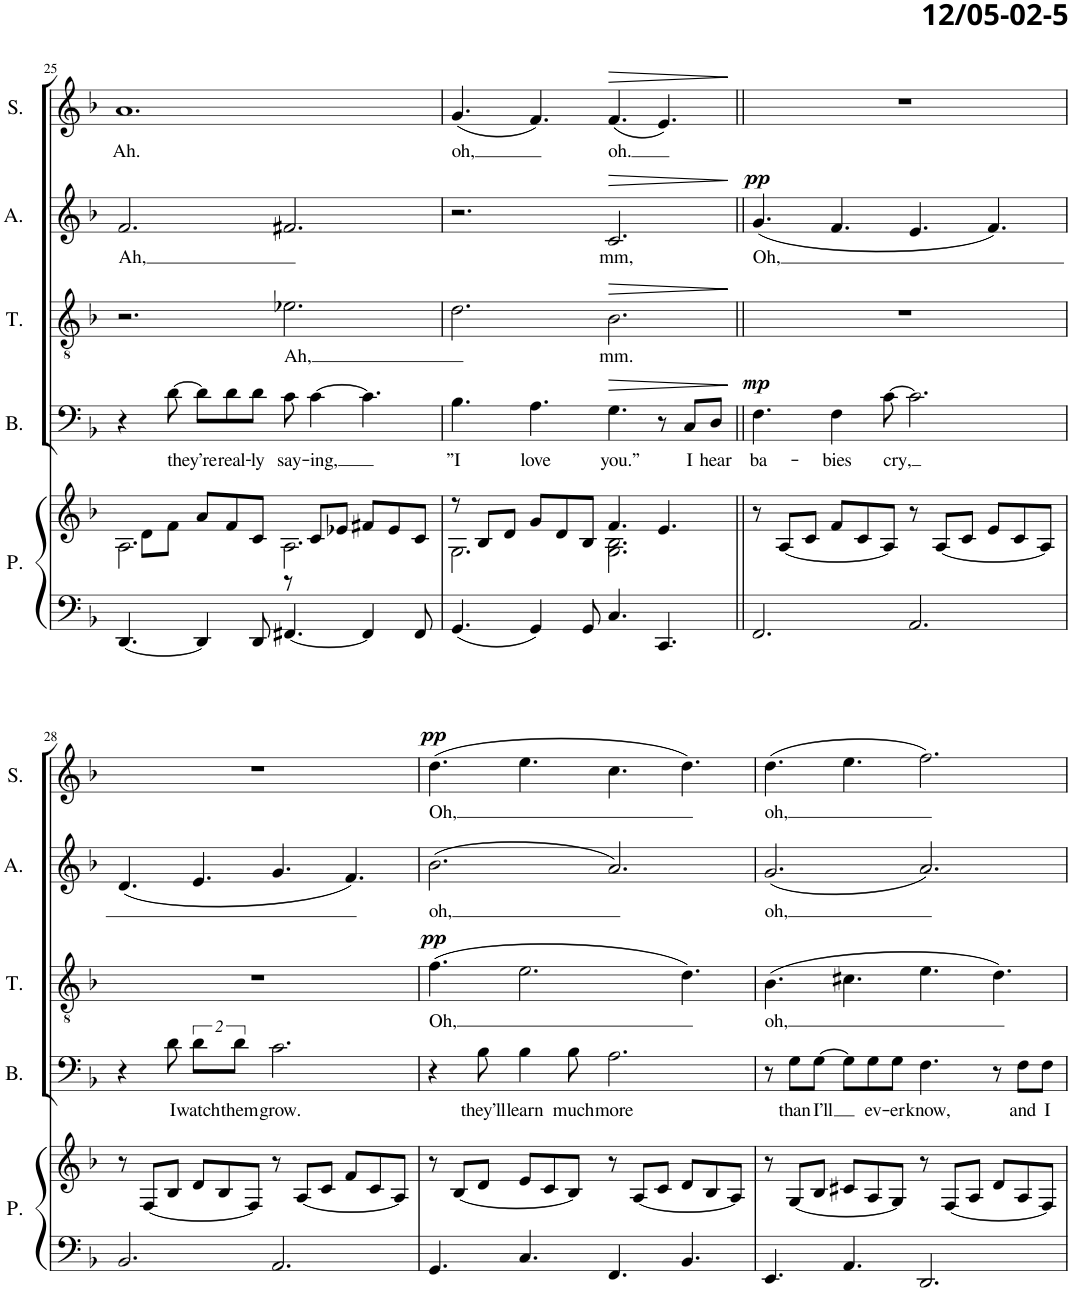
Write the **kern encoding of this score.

**kern	**kern	**kern	**text	**dynam	**kern	**text	**dynam	**kern	**text	**dynam	**kern	**text	**dynam
*part5	*part5	*part4	*part4	*part4	*part3	*part3	*part3	*part2	*part2	*part2	*part1	*part1	*part1
*staff6	*staff5	*staff4	*staff4	*staff4	*staff3	*staff3	*staff3	*staff2	*staff2	*staff2	*staff1	*staff1	*staff1
*I"Piano	*	*I"Bas	*	*	*I"Tenor	*	*	*I"Alt	*	*	*I"Sopraan	*	*
*I'P.	*	*I'B.	*	*	*I'T.	*	*	*I'A.	*	*	*I'S.	*	*
!!LO:PB:g=z
*clefF4	*clefG2	*clefF4	*	*	*clefGv2	*	*	*clefG2	*	*	*clefG2	*	*
*k[b-]	*k[b-]	*k[b-]	*	*	*k[b-]	*	*	*k[b-]	*	*	*k[b-]	*	*
*M12/8	*M12/8	*M12/8	*	*	*M12/8	*	*	*M12/8	*	*	*M12/8	*	*
=25	=25	=25	=25	=25	=25	=25	=25	=25	=25	=25	=25	=25	=25
*	*^	*	*	*	*	*	*	*	*	*	*	*	*
!	!	!	!	!	!	!	!	!	!	!LO:LY:b	!	!	!LO:LY:b	!
[4.DD/	2.A\	8ryy	4r	.	.	2.r	.	.	2.f/	Ah,	.	1.a	Ah.	.
.	.	8d\L	.	.	.	.	.	.	.	.	.	.	.	.
!	!	!	!	!LO:LY:b	!	!	!	!	!	!	!	!	!	!
.	.	8f\J	[8d\	they’re	.	.	.	.	.	.	.	.	.	.
4DD/]	.	8a/L	8d\L]	.	.	.	.	.	.	.	.	.	.	.
!	!	!	!	!LO:LY:b	!	!	!	!	!	!	!	!	!	!
.	.	8f/	8d\	real-	.	.	.	.	.	.	.	.	.	.
!	!	!	!	!LO:LY:b	!	!	!	!	!	!	!	!	!	!
8DD/	.	8c/J	8d\J	-ly	.	.	.	.	.	.	.	.	.	.
!	!	!	!	!LO:LY:b	!	!	!LO:LY:b	!	!	!	!	!	!	!
[4.FF#X/	2.A\	8r	8c\	say-	.	2.e-X\	Ah,	.	2.f#X/	.	.	.	.	.
!	!	!	!	!LO:LY:b	!	!	!	!	!	!	!	!	!	!
.	.	8c/L	[4c\	-ing,	.	.	.	.	.	.	.	.	.	.
.	.	8e-X/J	.	.	.	.	.	.	.	.	.	.	.	.
4FF#/]	.	8f#X/L	4.c\]	.	.	.	.	.	.	.	.	.	.	.
.	.	8e-/	.	.	.	.	.	.	.	.	.	.	.	.
8FF#/	.	8c/J	.	.	.	.	.	.	.	.	.	.	.	.
=26	=26	=26	=26	=26	=26	=26	=26	=26	=26	=26	=26	=26	=26	=26
!	!	!	!	!LO:LY:b	!	!	!	!	!	!	!	!	!LO:LY:b	!
4.GG/	8r	2.G\	4.B-\	”I	.	2.d\	.	.	2.r	.	.	(4.g/	oh,	.
.	8B-/L	.	.	.	.	.	.	.	.	.	.	.	.	.
.	8d/J	.	.	.	.	.	.	.	.	.	.	.	.	.
!	!	!	!	!LO:LY:b	!	!	!	!	!	!	!	!	!	!
4GG/	8g/L	.	4.A\	love	.	.	.	.	.	.	.	4.f/)	.	.
.	8d/	.	.	.	.	.	.	.	.	.	.	.	.	.
8GG/	8B-/J	.	.	.	.	.	.	.	.	.	.	.	.	.
!	!	!	!	!LO:LY:b	!LO:HP:b	!	!LO:LY:b	!LO:HP:b	!	!LO:LY:b	!LO:HP:b	!	!LO:LY:b	!LO:HP:b
4.C/	4.f/	2.G\ 2.B-\	4.G\	you.”	>	2.B-\	mm.	>	2.c/	mm,	>	(4.f/	oh.	>
4.CC/	4.e/	.	8r	.	.	.	.	.	.	.	.	4.e/)	.	.
!	!	!	!	!LO:LY:b	!	!	!	!	!	!	!	!	!	!
.	.	.	8C/L	I	.	.	.	.	.	.	.	.	.	.
!	!	!	!	!LO:LY:b	!	!	!	!	!	!	!	!	!	!
.	.	.	8D/J	hear	.	.	.	.	.	.	.	.	.	.
*	*v	*v	*	*	*	*	*	*	*	*	*	*	*	*
.	.	.	.	]	.	.	]	.	.	]	.	.	]
=27||	=27||	=27||	=27||	=27||	=27||	=27||	=27||	=27||	=27||	=27||	=27||	=27||	=27||
!	!	!	!LO:LY:b	!LO:DY:a	!	!	!	!	!LO:LY:b	!LO:DY:a	!	!	!
2.FF/	8r	4.F\	ba-	mp	1.r	.	.	(4.g/	Oh,	pp	1.r	.	.
.	[8A/L	.	.	.	.	.	.	.	.	.	.	.	.
.	8c/J	.	.	.	.	.	.	.	.	.	.	.	.
!	!	!	!LO:LY:b	!	!	!	!	!	!	!	!	!	!
.	8f/L	4F\	-bies	.	.	.	.	4.f/	.	.	.	.	.
.	8c/	.	.	.	.	.	.	.	.	.	.	.	.
!	!	!	!LO:LY:b	!	!	!	!	!	!	!	!	!	!
.	8A/J]	[8c\	cry,	.	.	.	.	.	.	.	.	.	.
2.AA/	8r	2.c\]	.	.	.	.	.	4.e/	.	.	.	.	.
.	[8A/L	.	.	.	.	.	.	.	.	.	.	.	.
.	8c/J	.	.	.	.	.	.	.	.	.	.	.	.
.	8e/L	.	.	.	.	.	.	4.f/)	.	.	.	.	.
.	8c/	.	.	.	.	.	.	.	.	.	.	.	.
.	8A/J]	.	.	.	.	.	.	.	.	.	.	.	.
!!LO:LB:g=z
=28	=28	=28	=28	=28	=28	=28	=28	=28	=28	=28	=28	=28	=28
2.BB-/	8r	4r	.	.	1.r	.	.	(4.d/	.	.	1.r	.	.
.	[8F/L	.	.	.	.	.	.	.	.	.	.	.	.
!	!	!	!LO:LY:b	!	!	!	!	!	!	!	!	!	!
.	8B-/J	8d\	I	.	.	.	.	.	.	.	.	.	.
!	!	!	!LO:LY:b	!	!	!	!	!	!	!	!	!	!
.	8d/L	16%3d\L	watch	.	.	.	.	4.e/	.	.	.	.	.
.	8B-/	.	.	.	.	.	.	.	.	.	.	.	.
!	!	!	!LO:LY:b	!	!	!	!	!	!	!	!	!	!
.	.	16%3d\J	them	.	.	.	.	.	.	.	.	.	.
.	8F/J]	.	.	.	.	.	.	.	.	.	.	.	.
!	!	!	!LO:LY:b	!	!	!	!	!	!	!	!	!	!
2.AA/	8r	2.c\	grow.	.	.	.	.	4.g/	.	.	.	.	.
.	[8A/L	.	.	.	.	.	.	.	.	.	.	.	.
.	8c/J	.	.	.	.	.	.	.	.	.	.	.	.
.	8f/L	.	.	.	.	.	.	4.f/)	.	.	.	.	.
.	8c/	.	.	.	.	.	.	.	.	.	.	.	.
.	8A/J]	.	.	.	.	.	.	.	.	.	.	.	.
=29	=29	=29	=29	=29	=29	=29	=29	=29	=29	=29	=29	=29	=29
!	!	!	!	!	!	!LO:LY:b	!LO:DY:a	!	!LO:LY:b	!	!	!LO:LY:b	!LO:DY:a
4.GG/	8r	4r	.	.	(4.f\	Oh,	pp	(2.b-\	oh,	.	(4.dd\	Oh,	pp
.	[8B-/L	.	.	.	.	.	.	.	.	.	.	.	.
!	!	!	!LO:LY:b	!	!	!	!	!	!	!	!	!	!
.	8d/J	8B-\	they’ll	.	.	.	.	.	.	.	.	.	.
!	!	!	!LO:LY:b	!	!	!	!	!	!	!	!	!	!
4.C/	8e/L	4B-\	learn	.	2.e\	.	.	.	.	.	4.ee\	.	.
.	8c/	.	.	.	.	.	.	.	.	.	.	.	.
!	!	!	!LO:LY:b	!	!	!	!	!	!	!	!	!	!
.	8B-/J]	8B-\	much	.	.	.	.	.	.	.	.	.	.
!	!	!	!LO:LY:b	!	!	!	!	!	!	!	!	!	!
4.FF/	8r	2.A\	more	.	.	.	.	2.a/)	.	.	4.cc\	.	.
.	[8A/L	.	.	.	.	.	.	.	.	.	.	.	.
.	8c/J	.	.	.	.	.	.	.	.	.	.	.	.
4.BB-/	8d/L	.	.	.	4.d\)	.	.	.	.	.	4.dd\)	.	.
.	8B-/	.	.	.	.	.	.	.	.	.	.	.	.
.	8A/J]	.	.	.	.	.	.	.	.	.	.	.	.
=30	=30	=30	=30	=30	=30	=30	=30	=30	=30	=30	=30	=30	=30
!	!	!	!	!	!	!LO:LY:b	!	!	!LO:LY:b	!	!	!LO:LY:b	!
4.EE/	8r	8r	.	.	(4.B-\	oh,	.	(2.g/	oh,	.	(4.dd\	oh,	.
!	!	!	!LO:LY:b	!	!	!	!	!	!	!	!	!	!
.	[8G/L	8G\L	than	.	.	.	.	.	.	.	.	.	.
!	!	!	!LO:LY:b	!	!	!	!	!	!	!	!	!	!
.	8B-/J	[8G\J	I’ll	.	.	.	.	.	.	.	.	.	.
4.AA/	8c#X/L	8G\L]	.	.	4.c#X\	.	.	.	.	.	4.ee\	.	.
!	!	!	!LO:LY:b	!	!	!	!	!	!	!	!	!	!
.	8A/	8G\	ev-	.	.	.	.	.	.	.	.	.	.
!	!	!	!LO:LY:b	!	!	!	!	!	!	!	!	!	!
.	8G/J]	8G\J	-er	.	.	.	.	.	.	.	.	.	.
!	!	!	!LO:LY:b	!	!	!	!	!	!	!	!	!	!
2.DD/	8r	4.F\	know,	.	4.e\	.	.	2.a/)	.	.	2.ff\)	.	.
.	[8F/L	.	.	.	.	.	.	.	.	.	.	.	.
.	8A/J	.	.	.	.	.	.	.	.	.	.	.	.
.	8d/L	8r	.	.	4.d\)	.	.	.	.	.	.	.	.
!	!	!	!LO:LY:b	!	!	!	!	!	!	!	!	!	!
.	8A/	8F\L	and	.	.	.	.	.	.	.	.	.	.
!	!	!	!LO:LY:b	!	!	!	!	!	!	!	!	!	!
.	8F/J]	8F\J	I	.	.	.	.	.	.	.	.	.	.
=	=	=	=	=	=	=	=	=	=	=	=	=	=
*-	*-	*-	*-	*-	*-	*-	*-	*-	*-	*-	*-	*-	*-
